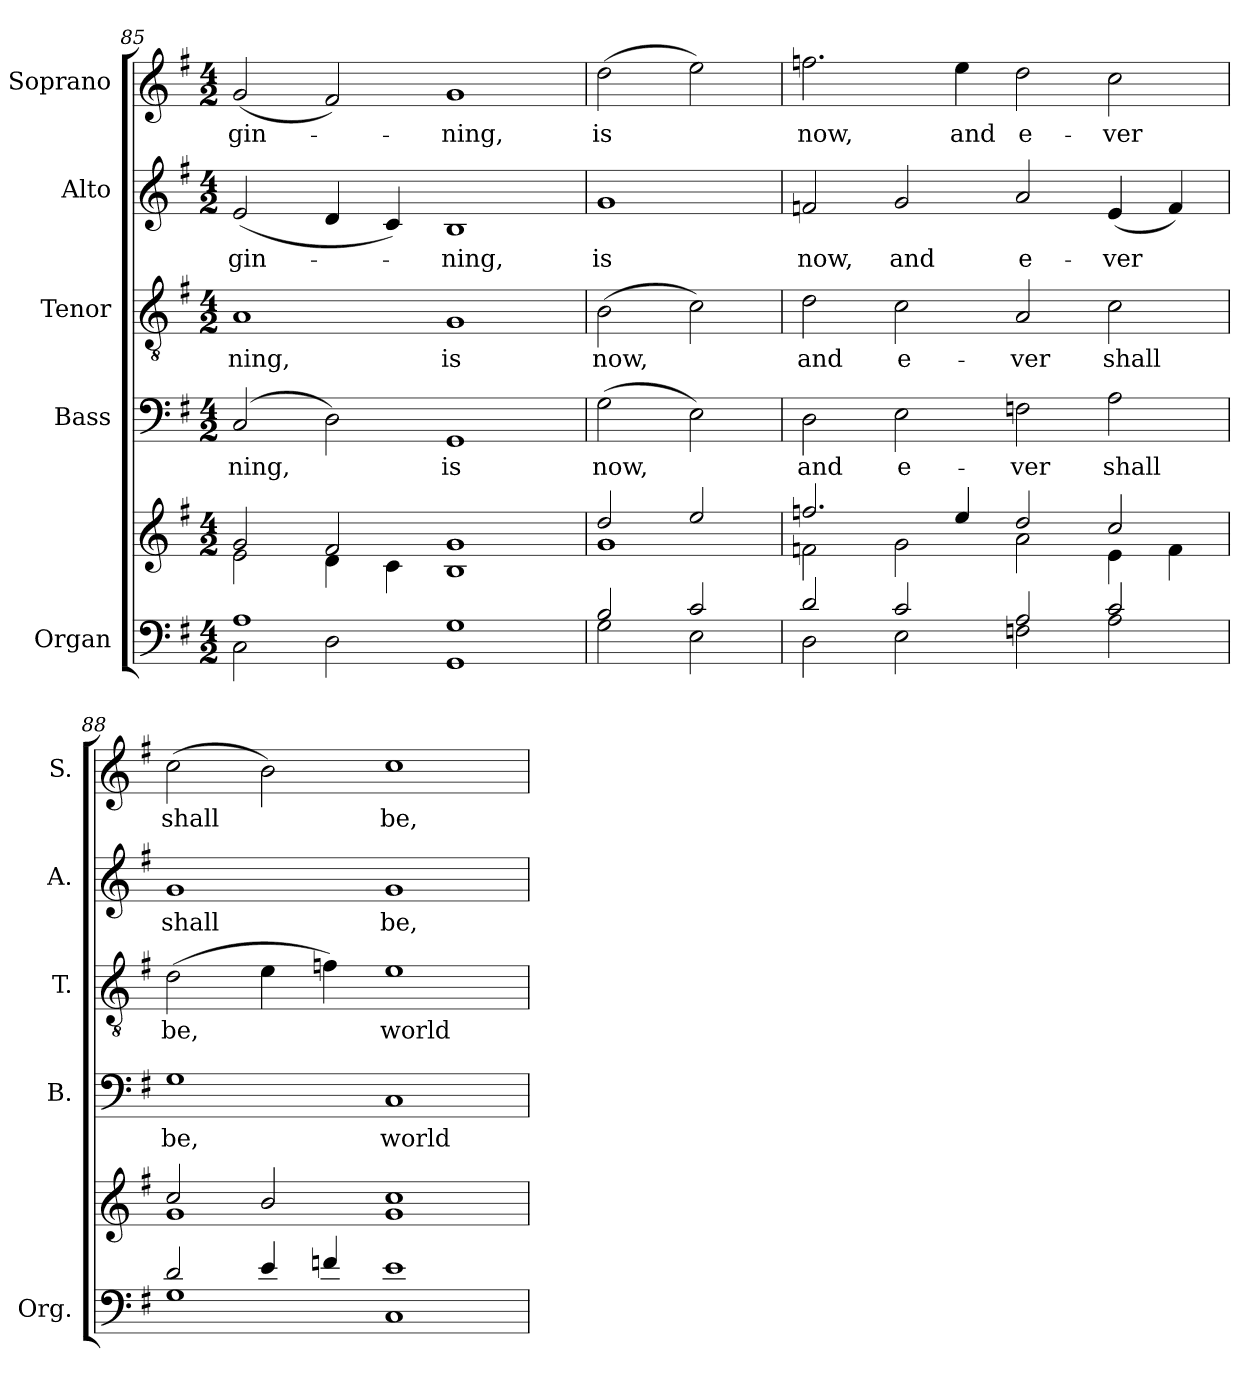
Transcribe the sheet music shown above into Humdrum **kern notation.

**kern	**kern	**kern	**text	**kern	**text	**kern	**text	**kern	**text
*part5	*part5	*part4	*part4	*part3	*part3	*part2	*part2	*part1	*part1
*staff6	*staff5	*staff4	*staff4	*staff3	*staff3	*staff2	*staff2	*staff1	*staff1
*I"Organ	*	*I"Bass	*	*I"Tenor	*	*I"Alto	*	*I"Soprano	*
*I'Org.	*	*I'B.	*	*I'T.	*	*I'A.	*	*I'S.	*
*clefF4	*clefG2	*clefF4	*	*clefGv2	*	*clefG2	*	*clefG2	*
*	*	*	*	*ITrd7c12	*	*	*	*	*
*k[f#]	*k[f#]	*k[f#]	*	*k[f#]	*	*k[f#]	*	*k[f#]	*
*G:	*G:	*G:	*	*G:	*	*G:	*	*G:	*
*M4/2	*M4/2	*M4/2	*	*M4/2	*	*M4/2	*	*M4/2	*
=85	=85	=85	=85	=85	=85	=85	=85	=85	=85
*^	*^	*	*	*	*	*	*	*	*
!	!	!	!	!	!LO:LY:b:color=#000000	!	!	!	!	!	!
!	!	!	!	!	!	!	!LO:LY:b:color=#000000	!	!	!	!
!	!	!	!	!	!	!	!	!	!LO:LY:b:color=#000000	!	!
!	!	!	!	!	!	!	!	!	!	!	!LO:LY:b:color=#000000
1Ai	2Ci\	2gi/	2ei\	(2Ci/	-ning,	1AAi	-ning,	(2ei/	-gin-	(2gi/	-gin-
.	2Di\	2f#i/	4di\	2Di\)	.	.	.	4di/	.	2f#i/)	.
.	.	.	4ci\	.	.	.	.	4ci/)	.	.	.
!	!	!	!	!	!LO:LY:b:color=#000000	!	!	!	!	!	!
!	!	!	!	!	!	!	!LO:LY:b:color=#000000	!	!	!	!
!	!	!	!	!	!	!	!	!	!LO:LY:b:color=#000000	!	!
!	!	!	!	!	!	!	!	!	!	!	!LO:LY:b:color=#000000
1Gi	1GGi	1gi	1Bi	1GGi	is	1GGi	is	1Bi	-ning,	1gi	-ning,
=86	=86	=86	=86	=86	=86	=86	=86	=86	=86	=86	=86
!	!	!	!	!	!LO:LY:b:color=#000000	!	!	!	!	!	!
!	!	!	!	!	!	!	!LO:LY:b:color=#000000	!	!	!	!
!	!	!	!	!	!	!	!	!	!LO:LY:b:color=#000000	!	!
!	!	!	!	!	!	!	!	!	!	!	!LO:LY:b:color=#000000
2Bi/	2Gi\	2ddi/	1gi	(2Gi\	now,	(2BBi\	now,	1gi	is	(2ddi\	is
2ci/	2Ei\	2eei/	.	2Ei\)	.	2Ci\)	.	.	.	2eei\)	.
=87	=87	=87	=87	=87	=87	=87	=87	=87	=87	=87	=87
!	!	!	!	!	!LO:LY:b:color=#000000	!	!	!	!	!	!
!	!	!	!	!	!	!	!LO:LY:b:color=#000000	!	!	!	!
!	!	!	!	!	!	!	!	!	!LO:LY:b:color=#000000	!	!
!	!	!	!	!	!	!	!	!	!	!	!LO:LY:b:color=#000000
2di/	2Di\	2.ffni/	2fni\	2Di\	and	2Di\	and	2fni/	now,	2.ffni\	now,
!	!	!	!	!	!LO:LY:b:color=#000000	!	!	!	!	!	!
!	!	!	!	!	!	!	!LO:LY:b:color=#000000	!	!	!	!
!	!	!	!	!	!	!	!	!	!LO:LY:b:color=#000000	!	!
2ci/	2Ei\	.	2gi\	2Ei\	e-	2Ci\	e-	2gi/	and	.	.
!	!	!	!	!	!	!	!	!	!	!	!LO:LY:b:color=#000000
.	.	4eei/	.	.	.	.	.	.	.	4eei\	and
!	!	!	!	!	!LO:LY:b:color=#000000	!	!	!	!	!	!
!	!	!	!	!	!	!	!LO:LY:b:color=#000000	!	!	!	!
!	!	!	!	!	!	!	!	!	!LO:LY:b:color=#000000	!	!
!	!	!	!	!	!	!	!	!	!	!	!LO:LY:b:color=#000000
2Ai/	2Fni\	2ddi/	2ai\	2Fni\	-ver	2AAi/	-ver	2ai/	e-	2ddi\	e-
!	!	!	!	!	!LO:LY:b:color=#000000	!	!	!	!	!	!
!	!	!	!	!	!	!	!LO:LY:b:color=#000000	!	!	!	!
!	!	!	!	!	!	!	!	!	!LO:LY:b:color=#000000	!	!
!	!	!	!	!	!	!	!	!	!	!	!LO:LY:b:color=#000000
2ci/	2Ai\	2cci/	4ei\	2Ai\	shall	2Ci\	shall	(4ei/	-ver	2cci\	-ver
.	.	.	4fi\	.	.	.	.	4fi/)	.	.	.
=88	=88	=88	=88	=88	=88	=88	=88	=88	=88	=88	=88
!	!	!	!	!	!LO:LY:b:color=#000000	!	!	!	!	!	!
!	!	!	!	!	!	!	!LO:LY:b:color=#000000	!	!	!	!
!	!	!	!	!	!	!	!	!	!LO:LY:b:color=#000000	!	!
!	!	!	!	!	!	!	!	!	!	!	!LO:LY:b:color=#000000
2di/	1Gi	2cci/	1gi	1Gi	be,	(2Di\	be,	1gi	shall	(2cci\	shall
4ei/	.	2bi/	.	.	.	4Ei\	.	.	.	2bi\)	.
4fni/	.	.	.	.	.	4Fni\)	.	.	.	.	.
!	!	!	!	!	!LO:LY:b:color=#000000	!	!	!	!	!	!
!	!	!	!	!	!	!	!LO:LY:b:color=#000000	!	!	!	!
!	!	!	!	!	!	!	!	!	!LO:LY:b:color=#000000	!	!
!	!	!	!	!	!	!	!	!	!	!	!LO:LY:b:color=#000000
1ei	1Ci	1cci	1gi	1Ci	world	1Ei	world	1gi	be,	1cci	be,
*v	*v	*	*	*	*	*	*	*	*	*	*
*	*v	*v	*	*	*	*	*	*	*	*
=	=	=	=	=	=	=	=	=	=
*-	*-	*-	*-	*-	*-	*-	*-	*-	*-
